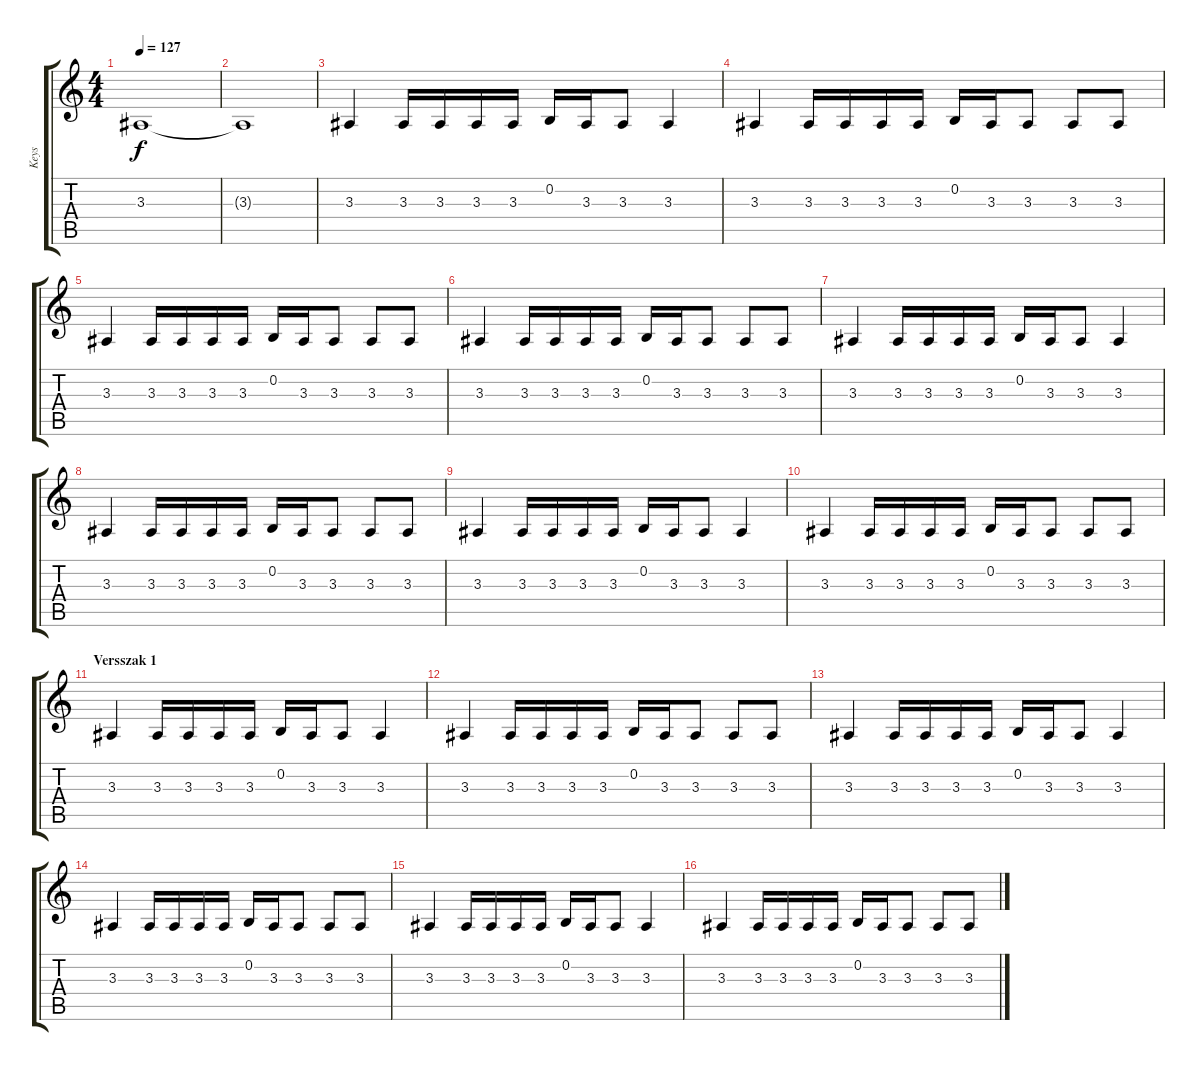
\track ("Keys" "Keys") {instrument lead3calliope}
\staff {score tabs}
\tuning (E4 B3 G3 D3 A2 E2) {hide}
\ts (4 4)
\tempo 127
\clef g2
\ks c
3.3.1{dy f} |
3.3{t}.1 |
3.3.4{volume 9 instrument marimba} 3.3.16 3.3.16 3.3.16 3.3.16 0.2.16 3.3.16 3.3.8 3.3.4 |
3.3.4 3.3.16 3.3.16 3.3.16 3.3.16 0.2.16 3.3.16 3.3.8 3.3.8 3.3.8 |
3.3.4 3.3.16 3.3.16 3.3.16 3.3.16 0.2.16 3.3.16 3.3.8 3.3.8 3.3.8 |
3.3.4 3.3.16 3.3.16 3.3.16 3.3.16 0.2.16 3.3.16 3.3.8 3.3.8 3.3.8 |
3.3.4{volume 9 instrument marimba} 3.3.16 3.3.16 3.3.16 3.3.16 0.2.16 3.3.16 3.3.8 3.3.4 |
3.3.4 3.3.16 3.3.16 3.3.16 3.3.16 0.2.16 3.3.16 3.3.8 3.3.8 3.3.8 |
3.3.4{volume 9 instrument marimba} 3.3.16 3.3.16 3.3.16 3.3.16 0.2.16 3.3.16 3.3.8 3.3.4 |
3.3.4 3.3.16 3.3.16 3.3.16 3.3.16 0.2.16 3.3.16 3.3.8 3.3.8 3.3.8 |
\section ("" "Versszak 1")
3.3.4{volume 9 instrument marimba} 3.3.16 3.3.16 3.3.16 3.3.16 0.2.16 3.3.16 3.3.8 3.3.4 |
3.3.4 3.3.16 3.3.16 3.3.16 3.3.16 0.2.16 3.3.16 3.3.8 3.3.8 3.3.8 |
3.3.4 3.3.16 3.3.16 3.3.16 3.3.16 0.2.16 3.3.16 3.3.8 3.3.4 |
3.3.4 3.3.16 3.3.16 3.3.16 3.3.16 0.2.16 3.3.16 3.3.8 3.3.8 3.3.8 |
3.3.4 3.3.16 3.3.16 3.3.16 3.3.16 0.2.16 3.3.16 3.3.8 3.3.4 |
3.3.4 3.3.16 3.3.16 3.3.16 3.3.16 0.2.16 3.3.16 3.3.8 3.3.8 3.3.8
